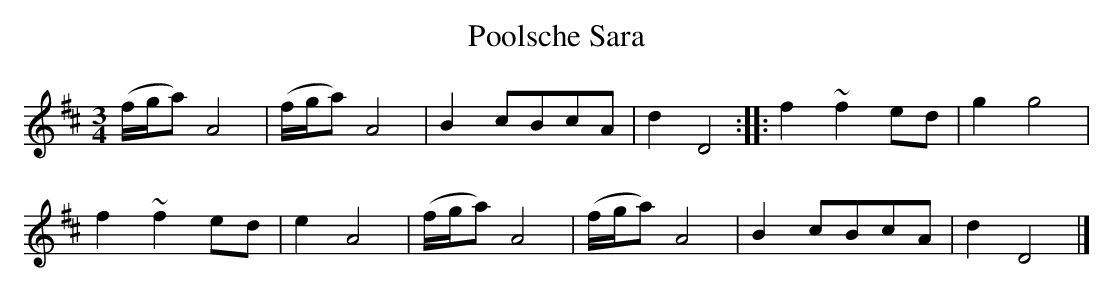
X:1
T:Poolsche Sara
M:3/4
K:Dmaj
(f/g/a)A4|(f/g/a)A4|B2cBcA|d2D4:||:f2~f2ed|g2g4|
f2~f2ed|e2A4|(f/g/a)A4|(f/g/a)A4|B2cBcA|d2D4|]
